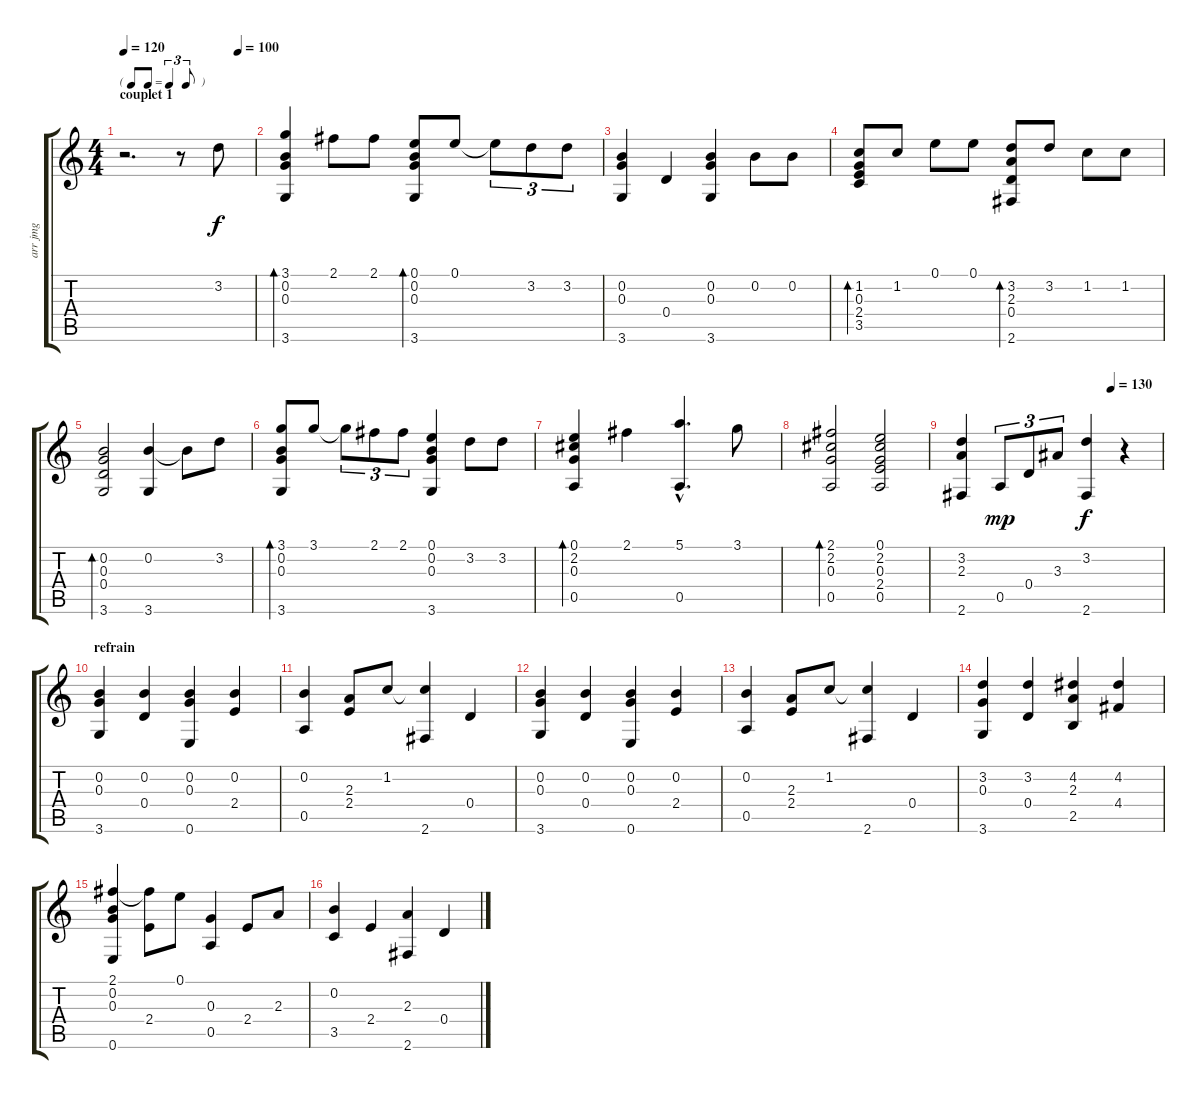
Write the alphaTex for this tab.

\track ("arr jmg" "arr jmg") {instrument electricguitarjazz}
\staff {score tabs}
\tuning (E4 B3 G3 D3 A2 E2) {hide}
\ts (4 4)
\tf triplet8th
\section ("" "couplet 1")
\tempo 120
\tempo (100 0.875)
\tempo 120
\clef g2
\ks c
r.2{d dy f instrument electricguitarjazz} r.8 3.2.8{lyrics (0 "") lyrics (1 "") lyrics (2 "") lyrics (3 "") lyrics (4 "")} |
(3.1 0.2 0.3 3.6).4{bd 240} 2.1.8 2.1.8 (0.1 0.2 0.3 3.6).8{bd 240} 0.1.8 0.1{t}.8{tu (3 2)} 3.2.8{tu (3 2)} 3.2.8{tu (3 2)} |
(0.2 0.3 3.6).4 0.4.4 (0.2 0.3 3.6).4 0.2.8 0.2.8 |
(1.2 0.3 2.4 3.5).8{bd 240} 1.2.8 0.1.8 0.1.8 (3.2 2.3 0.4 2.6).8{bd 240} 3.2.8 1.2.8 1.2.8 |
(0.2 0.3 0.4 3.6).2{bd 240} (0.2 3.6).4 0.2{t}.8 3.2.8 |
(3.1 0.2 0.3 3.6).8{bd 240} 3.1.8 3.1{t}.8{tu (3 2)} 2.1.8{tu (3 2)} 2.1.8{tu (3 2)} (0.1 0.2 0.3 3.6).4 3.2.8 3.2.8 |
(0.1 2.2 0.3 0.5).4{bd 240} 2.1.4 (5.1{hac} 0.5{hac}).4{d} 3.1.8 |
(2.1 2.2 0.3 0.5).2{bd 240} (0.1 2.2 0.3 2.4 0.5).2 |
\tempo (130 0.75)
(3.2 2.3 2.6).4 0.5.8{tu (3 2) dy mp} 0.4.8{tu (3 2)} 3.3.8{tu (3 2)} (3.2 2.6).4{dy f} r.4 |
\section ("" "refrain")
(0.2 0.3 3.6).4 (0.2 0.4).4 (0.2 0.3 0.6).4 (0.2 2.4).4 |
(0.2 0.5).4 (2.3 2.4).8 1.2.8 (1.2{t} 2.6).4 0.4.4 |
(0.2 0.3 3.6).4 (0.2 0.4).4 (0.2 0.3 0.6).4 (0.2 2.4).4 |
(0.2 0.5).4 (2.3 2.4).8 1.2.8 (1.2{t} 2.6).4 0.4.4 |
(3.2 0.3 3.6).4 (3.2 0.4).4 (4.2 2.3 2.5).4 (4.2 4.4).4 |
(2.1 0.2 0.3 0.6).4 (2.1{t} 2.4).8 0.1.8 (0.3 0.5).4 2.4.8 2.3.8 |
(0.2 3.5).4 2.4.4 (2.3 2.6).4 0.4.4
